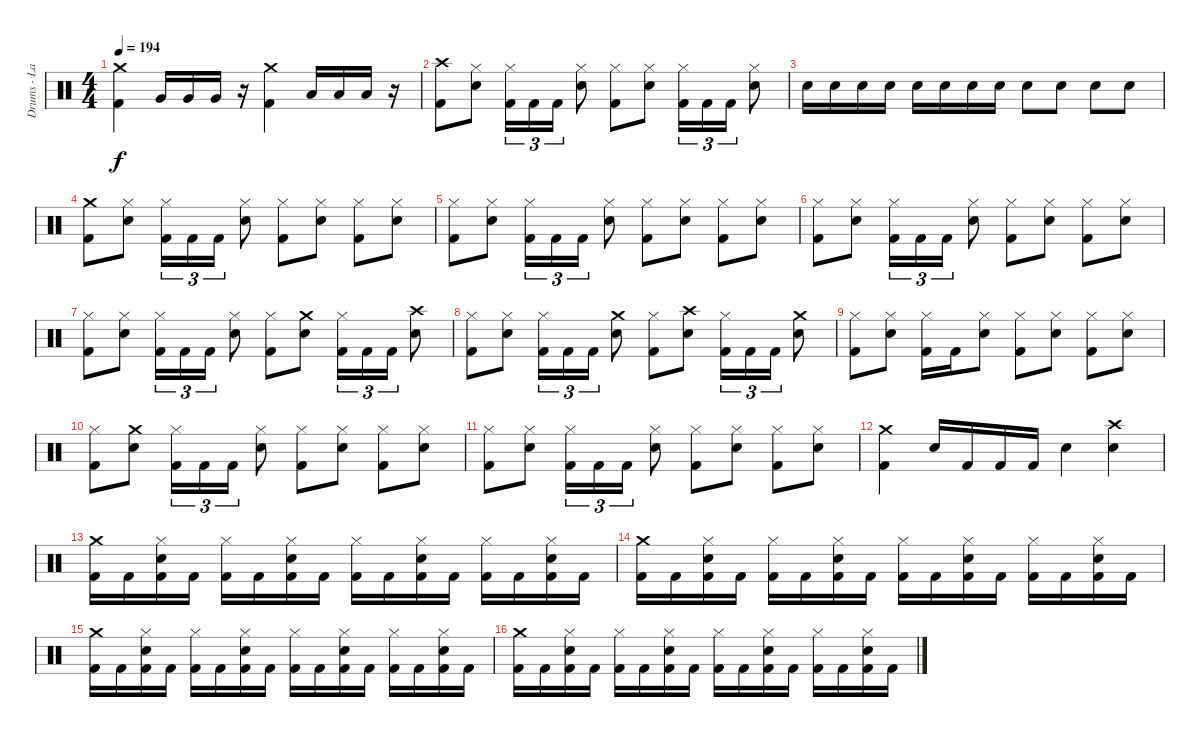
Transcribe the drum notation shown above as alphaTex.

\track ("Drums - Lars" "Drums - La") {instrument percussion}
\staff {score}
\articulation defaults
\ts (4 4)
\tempo 194
\clef neutral
\ks c
("Crash medium (hit)" "Kick (hit) 2").4{dy f} "Very Low Tom (hit)".16 "Very Low Tom (hit)".16 "Very Low Tom (hit)".16 r.16 ("Crash medium (hit)" "Kick (hit) 2").4 "Low Floor Tom (hit)".16 "Low Floor Tom (hit)".16 "Low Floor Tom (hit)".16 r.16 |
("Crash high (hit)" "Kick (hit) 2").8 ("Hi-Hat (closed)" "Snare (hit) 2").8 ("Hi-Hat (closed)" "Kick (hit) 2").16{tu (3 2)} "Kick (hit) 2".16{tu (3 2)} "Kick (hit) 2".16{tu (3 2)} ("Hi-Hat (closed)" "Snare (hit) 2").8 ("Hi-Hat (closed)" "Kick (hit) 2").8 ("Hi-Hat (closed)" "Snare (hit) 2").8 ("Hi-Hat (closed)" "Kick (hit) 2").16{tu (3 2)} "Kick (hit) 2".16{tu (3 2)} "Kick (hit) 2".16{tu (3 2)} ("Hi-Hat (closed)" "Snare (hit) 2").8 |
"Snare (hit) 2".16 "Snare (hit) 2".16 "Snare (hit) 2".16 "Snare (hit) 2".16 "Snare (hit) 2".16 "Snare (hit) 2".16 "Snare (hit) 2".16 "Snare (hit) 2".16 "Snare (hit) 2".8 "Snare (hit) 2".8 "Snare (hit) 2".8 "Snare (hit) 2".8 |
("Crash medium (hit)" "Kick (hit) 2").8 ("Hi-Hat (closed)" "Snare (hit) 2").8 ("Hi-Hat (closed)" "Kick (hit) 2").16{tu (3 2)} "Kick (hit) 2".16{tu (3 2)} "Kick (hit) 2".16{tu (3 2)} ("Hi-Hat (closed)" "Snare (hit) 2").8 ("Hi-Hat (closed)" "Kick (hit) 2").8 ("Hi-Hat (closed)" "Snare (hit) 2").8 ("Hi-Hat (closed)" "Kick (hit) 2").8 ("Hi-Hat (closed)" "Snare (hit) 2").8 |
("Hi-Hat (closed)" "Kick (hit) 2").8 ("Hi-Hat (closed)" "Snare (hit) 2").8 ("Hi-Hat (closed)" "Kick (hit) 2").16{tu (3 2)} "Kick (hit) 2".16{tu (3 2)} "Kick (hit) 2".16{tu (3 2)} ("Hi-Hat (closed)" "Snare (hit) 2").8 ("Hi-Hat (closed)" "Kick (hit) 2").8 ("Hi-Hat (closed)" "Snare (hit) 2").8 ("Hi-Hat (closed)" "Kick (hit) 2").8 ("Hi-Hat (closed)" "Snare (hit) 2").8 |
("Hi-Hat (closed)" "Kick (hit) 2").8 ("Hi-Hat (closed)" "Snare (hit) 2").8 ("Hi-Hat (closed)" "Kick (hit) 2").16{tu (3 2)} "Kick (hit) 2".16{tu (3 2)} "Kick (hit) 2".16{tu (3 2)} ("Hi-Hat (closed)" "Snare (hit) 2").8 ("Hi-Hat (closed)" "Kick (hit) 2").8 ("Hi-Hat (closed)" "Snare (hit) 2").8 ("Hi-Hat (closed)" "Kick (hit) 2").8 ("Hi-Hat (closed)" "Snare (hit) 2").8 |
("Hi-Hat (closed)" "Kick (hit) 2").8 ("Hi-Hat (closed)" "Snare (hit) 2").8 ("Hi-Hat (closed)" "Kick (hit) 2").16{tu (3 2)} "Kick (hit) 2".16{tu (3 2)} "Kick (hit) 2".16{tu (3 2)} ("Hi-Hat (closed)" "Snare (hit) 2").8 ("Hi-Hat (closed)" "Kick (hit) 2").8 ("Crash medium (hit)" "Snare (hit) 2").8 ("Hi-Hat (closed)" "Kick (hit) 2").16{tu (3 2)} "Kick (hit) 2".16{tu (3 2)} "Kick (hit) 2".16{tu (3 2)} ("Crash high (hit)" "Snare (hit) 2").8 |
("Hi-Hat (closed)" "Kick (hit) 2").8 ("Hi-Hat (closed)" "Snare (hit) 2").8 ("Hi-Hat (closed)" "Kick (hit) 2").16{tu (3 2)} "Kick (hit) 2".16{tu (3 2)} "Kick (hit) 2".16{tu (3 2)} ("Crash medium (hit)" "Snare (hit) 2").8 ("Hi-Hat (closed)" "Kick (hit) 2").8 ("Crash high (hit)" "Snare (hit) 2").8 ("Hi-Hat (closed)" "Kick (hit) 2").16{tu (3 2)} "Kick (hit) 2".16{tu (3 2)} "Kick (hit) 2".16{tu (3 2)} ("Crash medium (hit)" "Snare (hit) 2").8 |
("Hi-Hat (closed)" "Kick (hit) 2").8 ("Hi-Hat (closed)" "Snare (hit) 2").8 ("Hi-Hat (closed)" "Kick (hit) 2").16 "Kick (hit) 2".16 ("Hi-Hat (closed)" "Snare (hit) 2").8 ("Hi-Hat (closed)" "Kick (hit) 2").8 ("Hi-Hat (closed)" "Snare (hit) 2").8 ("Hi-Hat (closed)" "Kick (hit) 2").8 ("Hi-Hat (closed)" "Snare (hit) 2").8 |
("Hi-Hat (closed)" "Kick (hit) 2").8 ("Crash medium (hit)" "Snare (hit) 2").8 ("Hi-Hat (closed)" "Kick (hit) 2").16{tu (3 2)} "Kick (hit) 2".16{tu (3 2)} "Kick (hit) 2".16{tu (3 2)} ("Hi-Hat (closed)" "Snare (hit) 2").8 ("Hi-Hat (closed)" "Kick (hit) 2").8 ("Hi-Hat (closed)" "Snare (hit) 2").8 ("Hi-Hat (closed)" "Kick (hit) 2").8 ("Hi-Hat (closed)" "Snare (hit) 2").8 |
("Hi-Hat (closed)" "Kick (hit) 2").8 ("Hi-Hat (closed)" "Snare (hit) 2").8 ("Hi-Hat (closed)" "Kick (hit) 2").16{tu (3 2)} "Kick (hit) 2".16{tu (3 2)} "Kick (hit) 2".16{tu (3 2)} ("Hi-Hat (closed)" "Snare (hit) 2").8 ("Hi-Hat (closed)" "Kick (hit) 2").8 ("Hi-Hat (closed)" "Snare (hit) 2").8 ("Hi-Hat (closed)" "Kick (hit) 2").8 ("Hi-Hat (closed)" "Snare (hit) 2").8 |
("Crash medium (hit)" "Kick (hit) 2").4 "Snare (hit) 2".16 "Kick (hit) 2".16 "Kick (hit) 2".16 "Kick (hit) 2".16 "Snare (hit) 2".4 ("Crash high (hit)" "Snare (hit) 2").4 |
("Crash medium (hit)" "Kick (hit) 2").16 "Kick (hit) 2".16 ("Hi-Hat (closed)" "Snare (hit) 2" "Kick (hit) 2").16 "Kick (hit) 2".16 ("Hi-Hat (closed)" "Kick (hit) 2").16 "Kick (hit) 2".16 ("Hi-Hat (closed)" "Snare (hit) 2" "Kick (hit) 2").16 "Kick (hit) 2".16 ("Hi-Hat (closed)" "Kick (hit) 2").16 "Kick (hit) 2".16 ("Hi-Hat (closed)" "Snare (hit) 2" "Kick (hit) 2").16 "Kick (hit) 2".16 ("Hi-Hat (closed)" "Kick (hit) 2").16 "Kick (hit) 2".16 ("Hi-Hat (closed)" "Snare (hit) 2" "Kick (hit) 2").16 "Kick (hit) 2".16 |
("Crash medium (hit)" "Kick (hit) 2").16 "Kick (hit) 2".16 ("Hi-Hat (closed)" "Snare (hit) 2" "Kick (hit) 2").16 "Kick (hit) 2".16 ("Hi-Hat (closed)" "Kick (hit) 2").16 "Kick (hit) 2".16 ("Hi-Hat (closed)" "Snare (hit) 2" "Kick (hit) 2").16 "Kick (hit) 2".16 ("Hi-Hat (closed)" "Kick (hit) 2").16 "Kick (hit) 2".16 ("Hi-Hat (closed)" "Snare (hit) 2" "Kick (hit) 2").16 "Kick (hit) 2".16 ("Hi-Hat (closed)" "Kick (hit) 2").16 "Kick (hit) 2".16 ("Hi-Hat (closed)" "Snare (hit) 2" "Kick (hit) 2").16 "Kick (hit) 2".16 |
("Crash medium (hit)" "Kick (hit) 2").16 "Kick (hit) 2".16 ("Hi-Hat (closed)" "Snare (hit) 2" "Kick (hit) 2").16 "Kick (hit) 2".16 ("Hi-Hat (closed)" "Kick (hit) 2").16 "Kick (hit) 2".16 ("Hi-Hat (closed)" "Snare (hit) 2" "Kick (hit) 2").16 "Kick (hit) 2".16 ("Hi-Hat (closed)" "Kick (hit) 2").16 "Kick (hit) 2".16 ("Hi-Hat (closed)" "Snare (hit) 2" "Kick (hit) 2").16 "Kick (hit) 2".16 ("Hi-Hat (closed)" "Kick (hit) 2").16 "Kick (hit) 2".16 ("Hi-Hat (closed)" "Snare (hit) 2" "Kick (hit) 2").16 "Kick (hit) 2".16 |
("Crash medium (hit)" "Kick (hit) 2").16 "Kick (hit) 2".16 ("Hi-Hat (closed)" "Snare (hit) 2" "Kick (hit) 2").16 "Kick (hit) 2".16 ("Hi-Hat (closed)" "Kick (hit) 2").16 "Kick (hit) 2".16 ("Hi-Hat (closed)" "Snare (hit) 2" "Kick (hit) 2").16 "Kick (hit) 2".16 ("Hi-Hat (closed)" "Kick (hit) 2").16 "Kick (hit) 2".16 ("Hi-Hat (closed)" "Snare (hit) 2" "Kick (hit) 2").16 "Kick (hit) 2".16 ("Hi-Hat (closed)" "Kick (hit) 2").16 "Kick (hit) 2".16 ("Hi-Hat (closed)" "Snare (hit) 2" "Kick (hit) 2").16 "Kick (hit) 2".16
